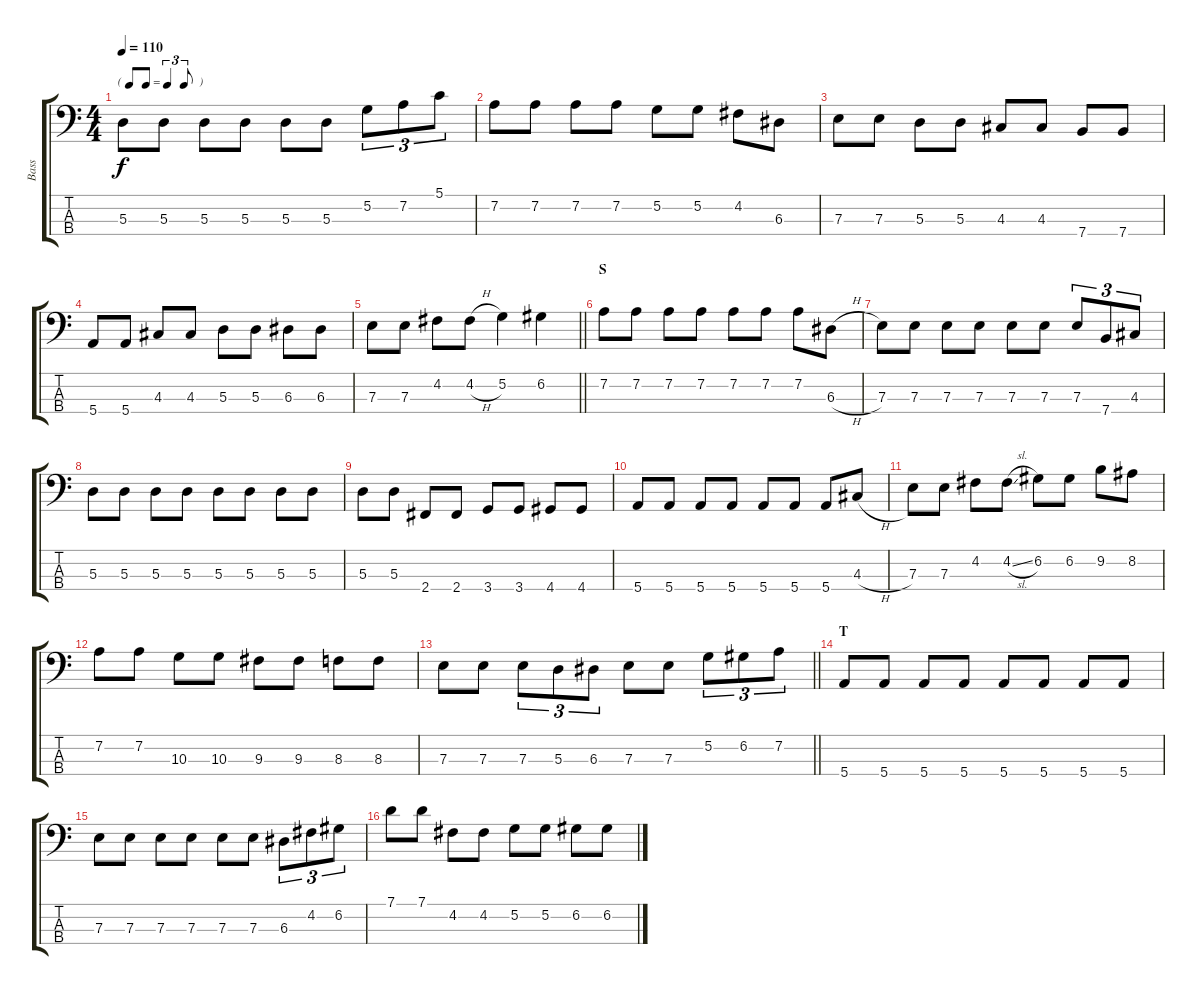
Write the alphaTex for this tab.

\track ("Bass" "Bass") {instrument electricbassfinger}
\staff {score tabs}
\tuning (G2 D2 A1 E1) {hide}
\ts (4 4)
\tf triplet8th
\tempo 110
\clef f4
\ks c
5.3.8{dy f} 5.3.8 5.3.8 5.3.8 5.3.8 5.3.8 5.2.8{tu (3 2)} 7.2.8{tu (3 2)} 5.1.8{tu (3 2)} |
7.2.8 7.2.8 7.2.8 7.2.8 5.2.8 5.2.8 4.2.8 6.3.8 |
7.3.8 7.3.8 5.3.8 5.3.8 4.3.8 4.3.8 7.4.8 7.4.8 |
5.4.8 5.4.8 4.3.8 4.3.8 5.3.8 5.3.8 6.3.8 6.3.8 |
\barLineRight lightlight
7.3.8 7.3.8 4.2.8 4.2{h}.8 5.2.4 6.2.4 |
\section ("" "S")
7.2.8 7.2.8 7.2.8 7.2.8 7.2.8 7.2.8 7.2.8 6.3{h}.8 |
7.3.8 7.3.8 7.3.8 7.3.8 7.3.8 7.3.8 7.3.8{tu (3 2)} 7.4.8{tu (3 2)} 4.3.8{tu (3 2)} |
5.3.8 5.3.8 5.3.8 5.3.8 5.3.8 5.3.8 5.3.8 5.3.8 |
5.3.8 5.3.8 2.4.8 2.4.8 3.4.8 3.4.8 4.4.8 4.4.8 |
5.4.8 5.4.8 5.4.8 5.4.8 5.4.8 5.4.8 5.4.8 4.3{h}.8 |
7.3.8 7.3.8 4.2.8 4.2{sl}.8 6.2.8 6.2.8 9.2.8 8.2.8 |
7.2.8 7.2.8 10.3.8 10.3.8 9.3.8 9.3.8 8.3.8 8.3.8 |
\barLineRight lightlight
7.3.8 7.3.8 7.3.8{tu (3 2)} 5.3.8{tu (3 2)} 6.3.8{tu (3 2)} 7.3.8 7.3.8 5.2.8{tu (3 2)} 6.2.8{tu (3 2)} 7.2.8{tu (3 2)} |
\section ("" "T")
5.4.8 5.4.8 5.4.8 5.4.8 5.4.8 5.4.8 5.4.8 5.4.8 |
7.3.8 7.3.8 7.3.8 7.3.8 7.3.8 7.3.8 6.3.8{tu (3 2)} 4.2.8{tu (3 2)} 6.2.8{tu (3 2)} |
7.1.8 7.1.8 4.2.8 4.2.8 5.2.8 5.2.8 6.2.8 6.2.8
